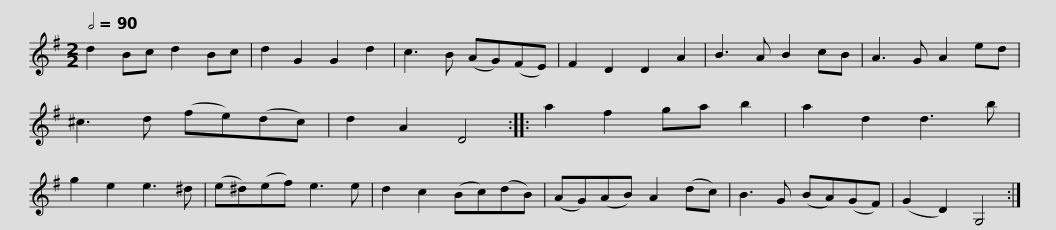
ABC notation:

X:1
L:1/8
Q:1/2=90
M:2/2
I:linebreak $
K:G
V:1 treble
V:1
 d2 Bc d2 Bc | d2 G2 G2 d2 | c3 B (AG)(FE) | F2 D2 D2 A2 | B3 A B2 cB | %5
 A3 G A2 ed | ^c3 d (fe)(dc) | d2 A2 D4 ::$ a2 f2 ga b2 | a2 d2 d3 b | %10
 g2 e2 e3 ^d | (e^d)(ef) e3 e | d2 c2 (Bc)(dB) | (AG)(AB) A2 (dc) | B3 G (BA)(GF) |$ %15
 (G2 D2) G,4 :| %16
